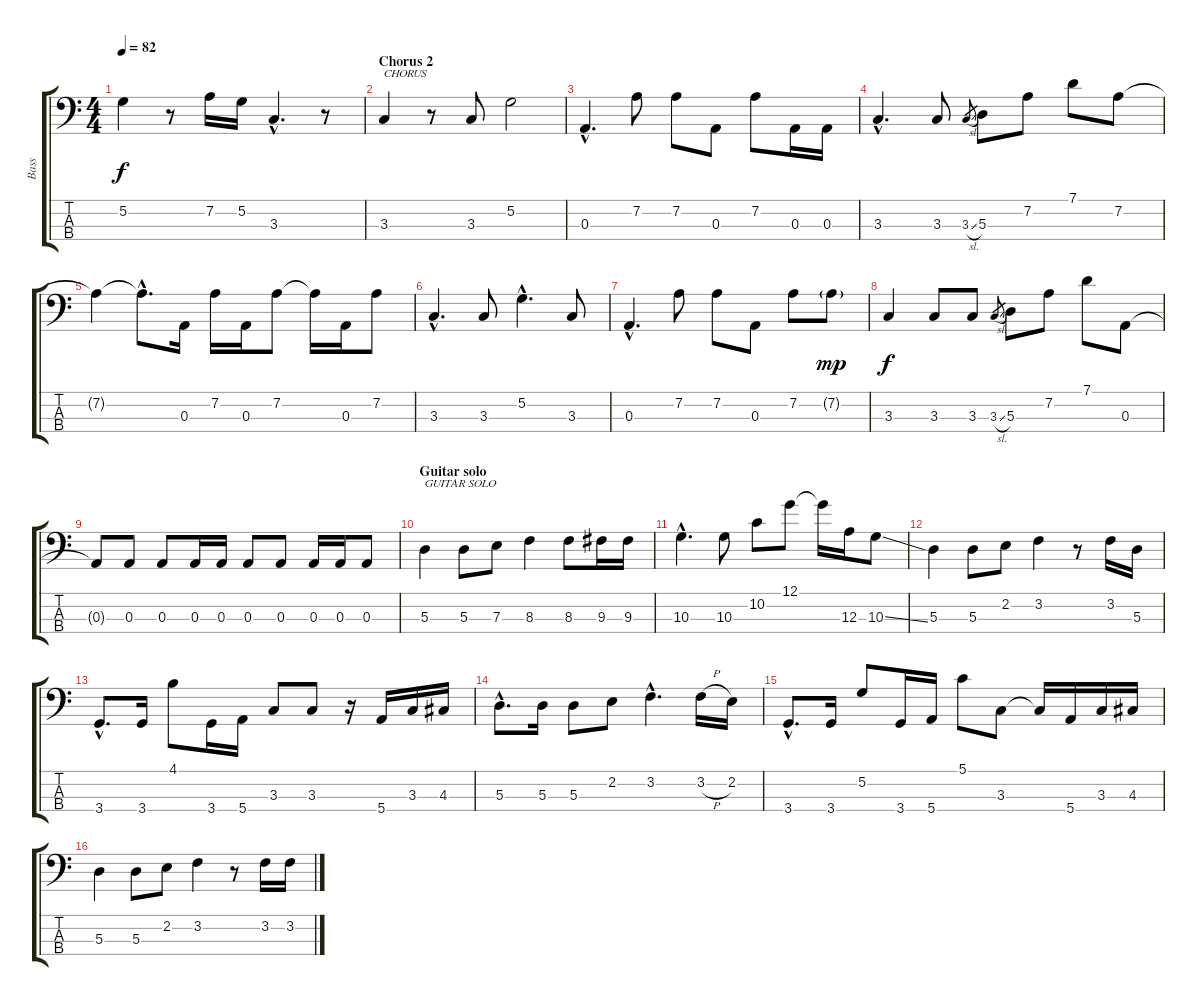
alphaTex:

\track ("Bass" "Bass") {instrument electricbassfinger}
\staff {score tabs}
\tuning (G2 D2 A1 E1) {hide}
\ts (4 4)
\tempo 82
\clef f4
\ks c
5.2.4{dy f} r.8 7.2.16 5.2.16 3.3{hac}.4{d} r.8 |
\section ("" "Chorus 2")
3.3.4{txt "CHORUS"} r.8 3.3.8 5.2.2 |
0.3{hac}.4{d} 7.2.8 7.2.8 0.3.8 7.2.8 0.3.16 0.3.16 |
3.3{hac}.4{d} 3.3.8 3.3{sl}.8{gr} 5.3.8 7.2.8 7.1.8 7.2.8 |
7.2{t}.4 7.2{hac t}.8{d} 0.3.16 7.2.16 0.3.16 7.2.8 7.2{t}.16 0.3.16 7.2.8 |
3.3{hac}.4{d} 3.3.8 5.2{hac}.4{d} 3.3.8 |
0.3{hac}.4{d} 7.2.8 7.2.8 0.3.8 7.2.8 7.2{g}.8{dy mp} |
3.3.4{dy f} 3.3.8 3.3.8 3.3{sl}.8{gr} 5.3.8 7.2.8 7.1.8 0.3.8 |
0.3{t}.8 0.3.8 0.3.8 0.3.16 0.3.16 0.3.8 0.3.8 0.3.16 0.3.16 0.3.8 |
\section ("" "Guitar solo")
5.3.4{txt "GUITAR SOLO"} 5.3.8 7.3.8 8.3.4 8.3.8 9.3.16 9.3.16 |
10.3{hac}.4{d} 10.3.8 10.2.8 12.1.8 12.1{t}.16 12.3.16 10.3{ss}.8 |
5.3.4 5.3.8 2.2.8 3.2.4 r.8 3.2.16 5.3.16 |
3.4{hac}.8{d} 3.4.16 4.1.8 3.4.16 5.4.16 3.3.8 3.3.8 r.16 5.4.16 3.3.16 4.3.16 |
5.3{hac}.8{d} 5.3.16 5.3.8 2.2.8 3.2{hac}.4{d} 3.2{h}.16 2.2.16 |
3.4{hac}.8{d} 3.4.16 5.2.8 3.4.16 5.4.16 5.1.8 3.3.8 3.3{t}.16 5.4.16 3.3.16 4.3.16 |
5.3.4 5.3.8 2.2.8 3.2.4 r.8 3.2.16 3.2.16
